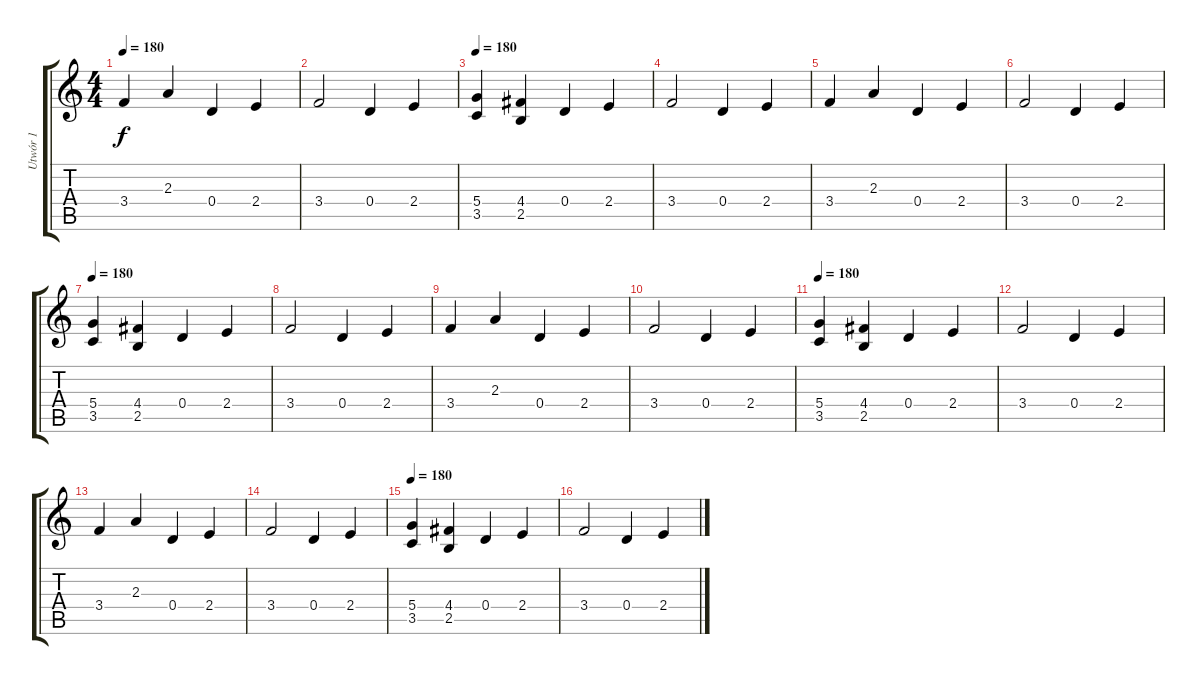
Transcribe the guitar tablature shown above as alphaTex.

\track ("Utwór 1" "Utwór 1") {instrument distortionguitar}
\staff {score tabs}
\tuning (E4 B3 G3 D3 A2 E2) {hide}
\ts (4 4)
\tempo 180
\clef g2
\ks c
3.4.4{dy f} 2.3.4 0.4.4 2.4.4 |
3.4.2 0.4.4 2.4.4 |
\tempo 180
(5.4 3.5).4 (4.4 2.5).4 0.4.4 2.4.4 |
3.4.2 0.4.4 2.4.4 |
3.4.4 2.3.4 0.4.4 2.4.4 |
3.4.2 0.4.4 2.4.4 |
\tempo 180
(5.4 3.5).4 (4.4 2.5).4 0.4.4 2.4.4 |
3.4.2 0.4.4 2.4.4 |
3.4.4 2.3.4 0.4.4 2.4.4 |
3.4.2 0.4.4 2.4.4 |
\tempo 180
(5.4 3.5).4 (4.4 2.5).4 0.4.4 2.4.4 |
3.4.2 0.4.4 2.4.4 |
3.4.4 2.3.4 0.4.4 2.4.4 |
3.4.2 0.4.4 2.4.4 |
\tempo 180
(5.4 3.5).4 (4.4 2.5).4 0.4.4 2.4.4 |
3.4.2 0.4.4 2.4.4
